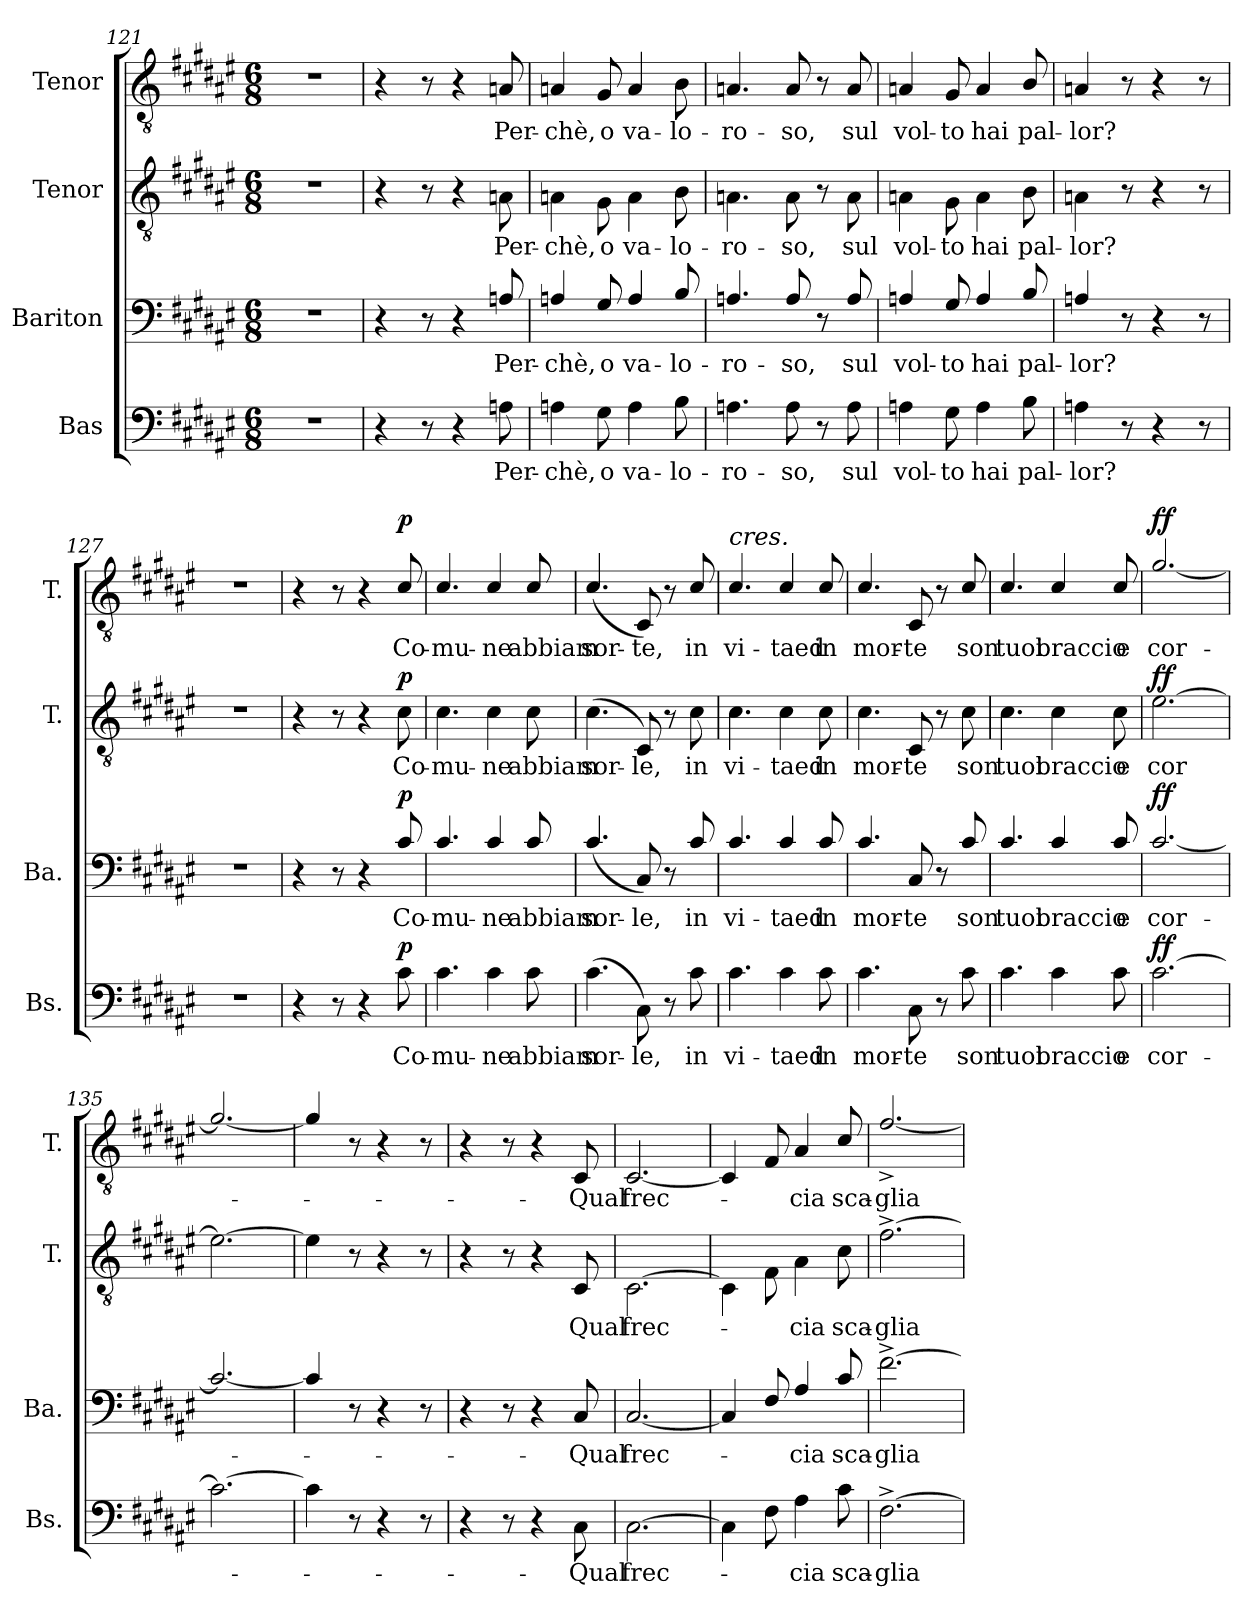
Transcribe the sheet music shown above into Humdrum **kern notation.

**kern	**text	**dynam	**kern	**text	**dynam	**kern	**text	**dynam	**kern	**text	**dynam
*part4	*part4	*part4	*part3	*part3	*part3	*part2	*part2	*part2	*part1	*part1	*part1
*staff4	*staff4	*staff4	*staff3	*staff3	*staff3	*staff2	*staff2	*staff2	*staff1	*staff1	*staff1
*I"Bas	*	*	*I"Bariton	*	*	*I"Tenor	*	*	*I"Tenor	*	*
*I'Bs.	*	*	*I'Ba.	*	*	*I'T.	*	*	*I'T.	*	*
*clefF4	*	*	*clefF4	*	*	*clefGv2	*	*	*clefGv2	*	*
*k[f#c#g#d#a#e#]	*	*	*k[f#c#g#d#a#e#]	*	*	*k[f#c#g#d#a#e#]	*	*	*k[f#c#g#d#a#e#]	*	*
*M6/8	*	*	*M6/8	*	*	*M6/8	*	*	*M6/8	*	*
=121	=121	=121	=121	=121	=121	=121	=121	=121	=121	=121	=121
2.r	.	.	2.r	.	.	2.r	.	.	2.r	.	.
=122	=122	=122	=122	=122	=122	=122	=122	=122	=122	=122	=122
4r	.	.	4r	.	.	4r	.	.	4r	.	.
8r	.	.	8r	.	.	8r	.	.	8r	.	.
4r	.	.	4r	.	.	4r	.	.	4r	.	.
8An\	Per-	.	8An/	Per-	.	8An\	Per-	.	8An/	Per-	.
=123	=123	=123	=123	=123	=123	=123	=123	=123	=123	=123	=123
4An\	-chè,	.	4An/	-chè,	.	4An\	-chè,	.	4An/	-chè,	.
8G#\	o	.	8G#/	o	.	8G#\	o	.	8G#/	o	.
4A\	va-	.	4A/	va-	.	4A\	va-	.	4A/	va-	.
8B\	-lo-	.	8B/	-lo-	.	8B\	-lo-	.	8B\	-lo-	.
=124	=124	=124	=124	=124	=124	=124	=124	=124	=124	=124	=124
4.An\	-ro-	.	4.An/	-ro-	.	4.An\	-ro-	.	4.An/	-ro-	.
8A\	-so,	.	8A/	-so,	.	8A\	-so,	.	8A/	so,	.
8r	.	.	8r	.	.	8r	.	.	8r	.	.
8A\	sul	.	8A/	sul	.	8A\	sul	.	8A/	sul	.
=125	=125	=125	=125	=125	=125	=125	=125	=125	=125	=125	=125
4An\	vol-	.	4An/	vol-	.	4An\	vol-	.	4An/	vol-	.
8G#\	-to	.	8G#/	-to	.	8G#\	-to	.	8G#/	-to	.
4A\	hai	.	4A/	hai	.	4A\	hai	.	4A/	hai	.
8B\	pal-	.	8B/	pal-	.	8B\	pal-	.	8B/	pal-	.
=126	=126	=126	=126	=126	=126	=126	=126	=126	=126	=126	=126
4An\	-lor?	.	4An/	-lor?	.	4An\	-lor?	.	4An/	-lor?	.
8r	.	.	8r	.	.	8r	.	.	8r	.	.
4r	.	.	4r	.	.	4r	.	.	4r	.	.
8r	.	.	8r	.	.	8r	.	.	8r	.	.
=127	=127	=127	=127	=127	=127	=127	=127	=127	=127	=127	=127
2.r	.	.	2.r	.	.	2.r	.	.	2.r	.	.
!!LO:LB:g=z
=128	=128	=128	=128	=128	=128	=128	=128	=128	=128	=128	=128
4r	.	.	4r	.	.	4r	.	.	4r	.	.
8r	.	.	8r	.	.	8r	.	.	8r	.	.
4r	.	.	4r	.	.	4r	.	.	4r	.	.
!	!	!LO:DY:a	!	!	!LO:DY:a	!	!	!LO:DY:a	!	!	!LO:DY:a
8c#\	Co-	p	8c#/	Co-	p	8c#\	Co-	p	8c#/	Co-	p
=129	=129	=129	=129	=129	=129	=129	=129	=129	=129	=129	=129
4.c#\	-mu-	.	4.c#/	-mu-	.	4.c#\	-mu-	.	4.c#/	-mu-	.
4c#\	-ne	.	4c#/	-ne	.	4c#\	-ne	.	4c#/	-ne	.
8c#\	abbiam	.	8c#/	abbiam	.	8c#\	abbiam	.	8c#/	abbiam	.
=130	=130	=130	=130	=130	=130	=130	=130	=130	=130	=130	=130
(4.c#\	sor-	.	(4.c#/	sor-	.	(4.c#\	sor-	.	(4.c#/	sor-	.
8C#\)	-le,	.	8C#/)	-le,	.	8C#/)	-le,	.	8C#/)	-te,	.
8r	.	.	8r	.	.	8r	.	.	8r	.	.
8c#\	in	.	8c#/	in	.	8c#\	in	.	8c#/	in	.
=131	=131	=131	=131	=131	=131	=131	=131	=131	=131	=131	=131
!	!	!	!	!	!	!	!	!	!LO:TX:a:i:t=cres.	!	!
4.c#\	vi-	.	4.c#/	vi-	.	4.c#\	vi-	.	4.c#/	vi-	.
4c#\	-taed	.	4c#/	-taed	.	4c#\	-taed	.	4c#/	-taed	.
8c#\	in	.	8c#/	in	.	8c#\	in	.	8c#/	in	.
=132	=132	=132	=132	=132	=132	=132	=132	=132	=132	=132	=132
4.c#\	mor-	.	4.c#/	mor-	.	4.c#\	mor-	.	4.c#/	mor-	.
8C#\	-te	.	8C#/	-te	.	8C#/	-te	.	8C#/	-te	.
8r	.	.	8r	.	.	8r	.	.	8r	.	.
8c#\	son	.	8c#/	son	.	8c#\	son	.	8c#/	son	.
=133	=133	=133	=133	=133	=133	=133	=133	=133	=133	=133	=133
4.c#\	tuoi	.	4.c#/	tuoi	.	4.c#\	tuoi	.	4.c#/	tuoi	.
4c#\	braccio	.	4c#/	braccio	.	4c#\	braccio	.	4c#/	braccio	.
8c#\	e	.	8c#/	e	.	8c#\	e	.	8c#/	e	.
=134	=134	=134	=134	=134	=134	=134	=134	=134	=134	=134	=134
!	!	!LO:DY:a	!	!	!LO:DY:a	!	!	!LO:DY:a	!	!	!LO:DY:a
[2.c#\	cor-	ff	[2.c#/	cor-	ff	[2.e#\	cor	ff	[2.g#/	cor-	ff
=135	=135	=135	=135	=135	=135	=135	=135	=135	=135	=135	=135
2.c#\_	.	.	2.c#/_	.	.	2.e#\_	.	.	2.g#/_	.	.
!!LO:LB:g=z
=136	=136	=136	=136	=136	=136	=136	=136	=136	=136	=136	=136
4c#\]	.	.	4c#/]	.	.	4e#\]	.	.	4g#/]	.	.
8r	.	.	8r	.	.	8r	.	.	8r	.	.
4r	.	.	4r	.	.	4r	.	.	4r	.	.
8r	.	.	8r	.	.	8r	.	.	8r	.	.
=137	=137	=137	=137	=137	=137	=137	=137	=137	=137	=137	=137
4r	.	.	4r	.	.	4r	.	.	4r	.	.
8r	.	.	8r	.	.	8r	.	.	8r	.	.
4r	.	.	4r	.	.	4r	.	.	4r	.	.
8C#\	-Qual	.	8C#/	-Qual	.	8C#/	Qual	.	8C#/	-Qual	.
=138	=138	=138	=138	=138	=138	=138	=138	=138	=138	=138	=138
[2.C#\	frec-	.	[2.C#/	frec-	.	[2.C#\	frec-	.	[2.C#/	frec-	.
=139	=139	=139	=139	=139	=139	=139	=139	=139	=139	=139	=139
4C#\]	.	.	4C#/]	.	.	4C#\]	.	.	4C#/]	.	.
8F#\	.	.	8F#/	.	.	8F#\	.	.	8F#/	.	.
4A#\	-cia	.	4A#/	-cia	.	4A#\	-cia	.	4A#/	-cia	.
8c#\	sca-	.	8c#/	sca-	.	8c#\	sca-	.	8c#/	sca-	.
=140	=140	=140	=140	=140	=140	=140	=140	=140	=140	=140	=140
[2.F#^\	-glia-	.	[2.f#^\	-glia-	.	[2.f#^\	-glia-	.	[2.f#^/	-glia-	.
=	=	=	=	=	=	=	=	=	=	=	=
*-	*-	*-	*-	*-	*-	*-	*-	*-	*-	*-	*-
